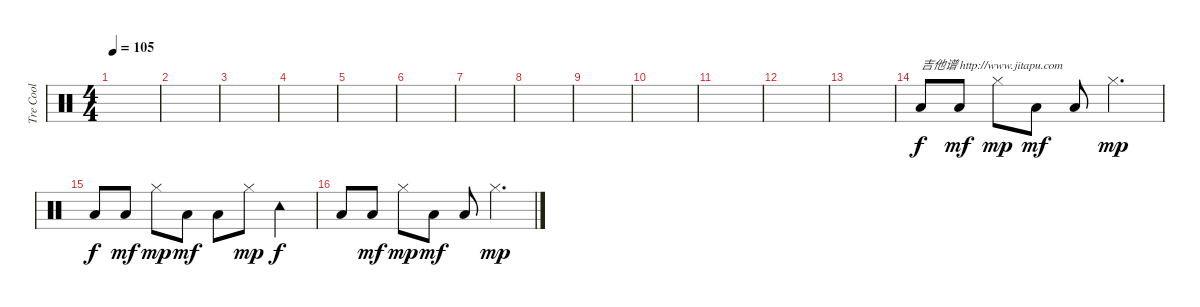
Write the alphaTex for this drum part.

\track ("Tre Cool" "Tre Cool") {instrument percussion}
\staff {score}
\articulation defaults
\ts (4 4)
\tempo 105
\clef neutral
\ks c
|
|
|
|
|
|
|
|
|
|
|
|
|
"Low Floor Tom (hit)".8{txt "吉他谱 http://www.jitapu.com"} "Low Floor Tom (hit)".8{dy mf} "Hi-Hat (closed)".8{dy mp} "Low Floor Tom (hit)".8{dy mf} "Low Floor Tom (hit)".8 "Hi-Hat (closed)".4{d dy mp} |
"Low Floor Tom (hit)".8{dy f} "Low Floor Tom (hit)".8{dy mf} "Hi-Hat (closed)".8{dy mp} "Low Floor Tom (hit)".8{dy mf} "Low Floor Tom (hit)".8 "Hi-Hat (closed)".8{dy mp} "Tambourine (hit)".4{dy f} |
"Low Floor Tom (hit)".8 "Low Floor Tom (hit)".8{dy mf} "Hi-Hat (closed)".8{dy mp} "Low Floor Tom (hit)".8{dy mf} "Low Floor Tom (hit)".8 "Hi-Hat (closed)".4{d dy mp}
